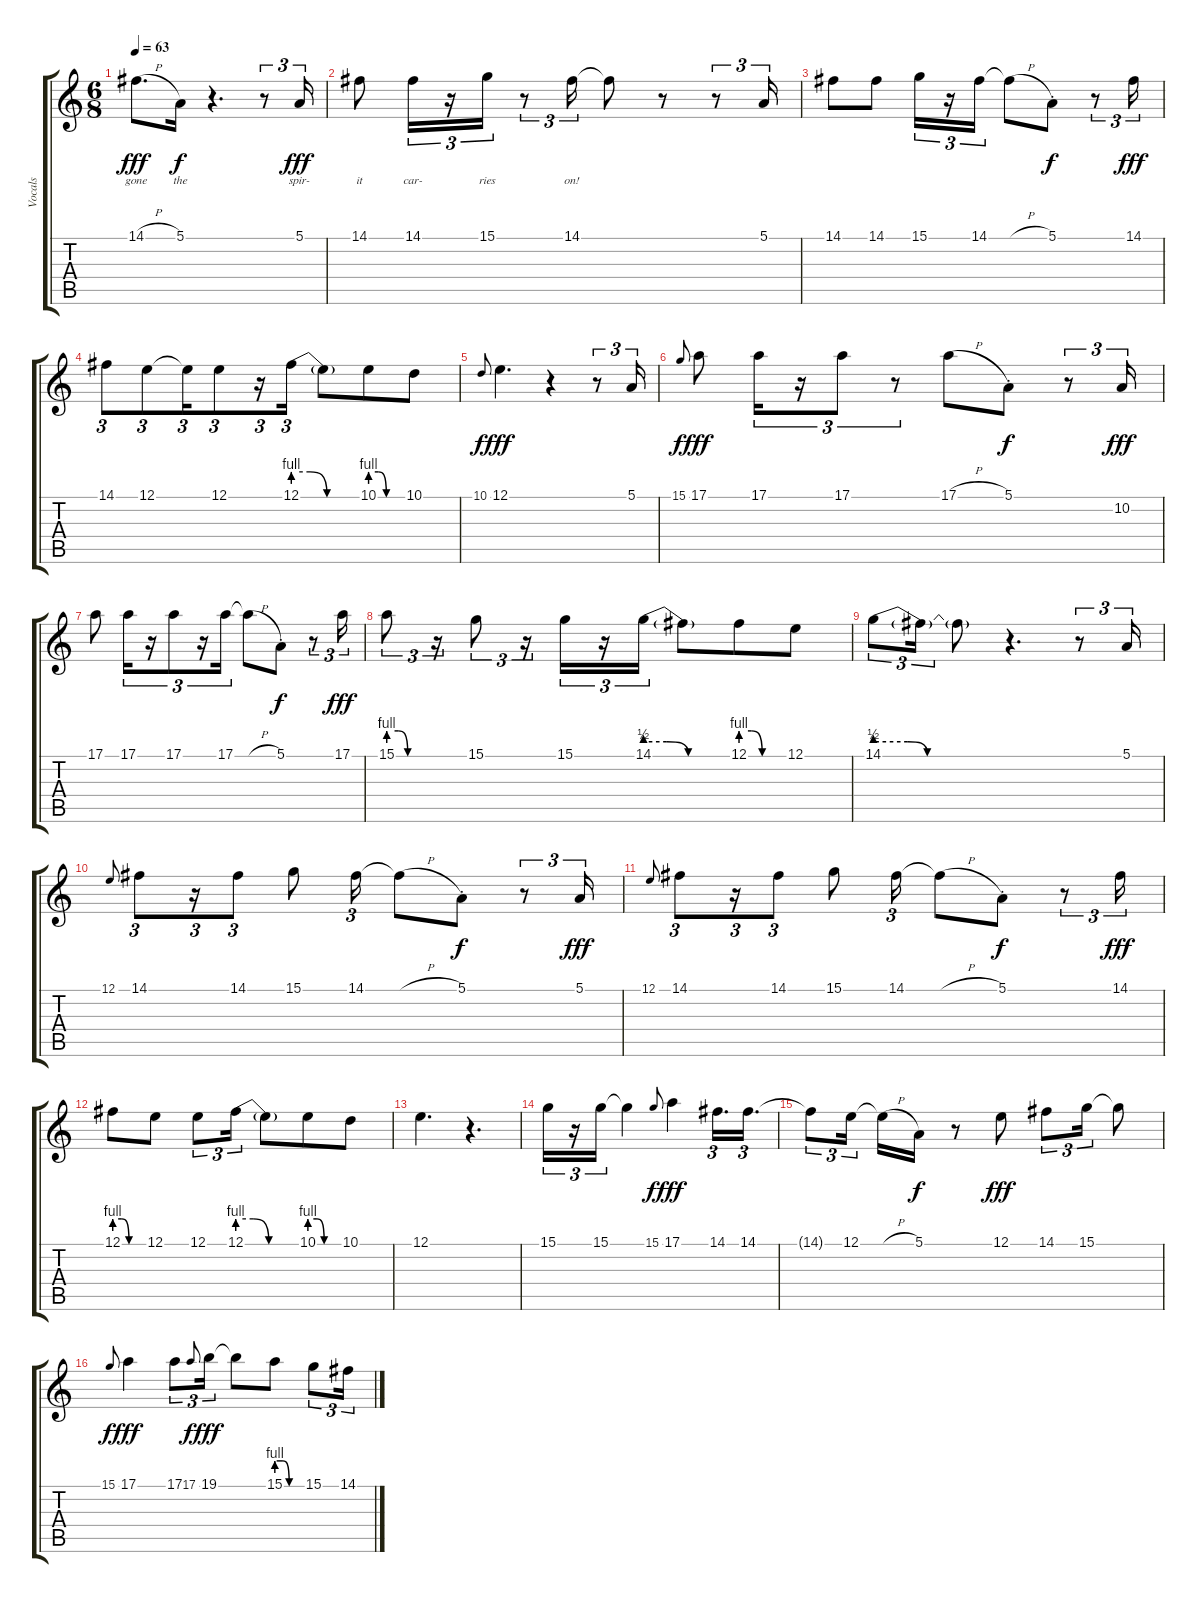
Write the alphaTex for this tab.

\track ("Vocals" "Vocals") {instrument frenchhorn}
\staff {score tabs}
\tuning (E4 B3 G3 D3 A2 E2) {hide}
\ts (6 8)
\tempo 63
\clef g2
\ks c
14.1{h t}.8{d lyrics (0 "gone") lyrics (1 "") lyrics (2 "") lyrics (3 "") lyrics (4 "") dy fff} 5.1.16{lyrics (0 "the") lyrics (1 "") lyrics (2 "") lyrics (3 "") lyrics (4 "") dy f} r.4{d} r.8{tu (3 2)} 5.1.16{tu (3 2) lyrics (0 "spir-") lyrics (1 "") lyrics (2 "") lyrics (3 "") lyrics (4 "") dy fff} |
14.1.8{lyrics (0 "it") lyrics (1 "") lyrics (2 "") lyrics (3 "") lyrics (4 "")} 14.1.16{tu (3 2) lyrics (0 "car-") lyrics (1 "") lyrics (2 "") lyrics (3 "") lyrics (4 "")} r.16{tu (3 2)} 15.1.16{tu (3 2) lyrics (0 "ries") lyrics (1 "") lyrics (2 "") lyrics (3 "") lyrics (4 "")} r.8{tu (3 2)} 14.1.16{tu (3 2) lyrics (0 "on!") lyrics (1 "") lyrics (2 "") lyrics (3 "") lyrics (4 "")} 14.1{t}.8 r.8 r.8{tu (3 2)} 5.1.16{tu (3 2)} |
14.1.8 14.1.8 15.1.16{tu (3 2)} r.16{tu (3 2)} 14.1.16{tu (3 2)} 14.1{h t}.8 5.1{st}.8{dy f} r.8{tu (3 2)} 14.1.16{tu (3 2) dy fff} |
14.1.8{tu (3 2)} 12.1.8{tu (3 2)} 12.1{t}.16{tu (3 2)} 12.1.8{tu (3 2)} r.16{tu (3 2)} 12.1{be (custom 0 4 15 4 30 0 60 0)}.16{tu (3 2)} 12.1{t}.8 10.1{be (custom 0 4 15 4 30 0 60 0)}.8 10.1.8 |
10.1.8{gr onbeat dy f} 12.1.4{d dy fff} r.4 r.8{tu (3 2)} 5.1.16{tu (3 2)} |
15.1.8{gr onbeat dy f} 17.1.8{dy fff} 17.1.16{tu (3 2)} r.16{tu (3 2)} 17.1.8{tu (3 2)} r.8{tu (3 2)} 17.1{h}.8 5.1{st}.8{dy f} r.8{tu (3 2)} 10.2.16{tu (3 2) dy fff} |
17.1.8 17.1.16{tu (3 2)} r.16{tu (3 2)} 17.1.8{tu (3 2)} r.16{tu (3 2)} 17.1.16{tu (3 2)} 17.1{h t}.8 5.1{st}.8{dy f} r.8{tu (3 2)} 17.1.16{tu (3 2) dy fff} |
15.1{be (custom 0 4 15 4 30 0 60 0)}.8{tu (3 2)} r.16{tu (3 2)} 15.1.8{tu (3 2)} r.16{tu (3 2)} 15.1.16{tu (3 2)} r.16{tu (3 2)} 14.1{be (custom 0 2 15 2 30 0 60 0)}.16{tu (3 2)} 14.1{t}.8 12.1{be (custom 0 4 15 4 30 0 60 0)}.8 12.1.8 |
14.1{be (custom 0 2 15 2 24 0 40 0 60 0)}.8{tu (3 2)} 14.1{t}.16{tu (3 2)} 14.1{t}.8 r.4{d} r.8{tu (3 2)} 5.1.16{tu (3 2)} |
12.1.8{gr onbeat} 14.1.8{tu (3 2)} r.16{tu (3 2)} 14.1.8{tu (3 2)} 15.1.8 14.1.16{tu (3 2)} 14.1{h t}.8 5.1{st}.8{dy f} r.8{tu (3 2)} 5.1.16{tu (3 2) dy fff} |
12.1.8{gr onbeat} 14.1.8{tu (3 2)} r.16{tu (3 2)} 14.1.8{tu (3 2)} 15.1.8 14.1.16{tu (3 2)} 14.1{h t}.8 5.1{st}.8{dy f} r.8{tu (3 2)} 14.1.16{tu (3 2) dy fff} |
12.1{be (custom 0 4 15 4 30 0 60 0)}.8 12.1.8 12.1.8{tu (3 2)} 12.1{be (custom 0 4 15 4 30 0 60 0)}.16{tu (3 2)} 12.1{t}.8 10.1{be (custom 0 4 15 4 30 0 60 0)}.8 10.1.8 |
12.1.4{d} r.4{d} |
15.1.16{tu (3 2)} r.16{tu (3 2)} 15.1.16{tu (3 2)} 15.1{t}.4 15.1.8{gr onbeat dy f} 17.1.4{dy fff} 14.1.16{d tu (3 2)} 14.1.16{d tu (3 2)} |
14.1{t}.8{tu (3 2)} 12.1.16{tu (3 2) beam splitsecondary} 12.1{h t}.16 5.1.16{dy f} r.8 12.1.8{dy fff} 14.1.8{tu (3 2)} 15.1.16{tu (3 2)} 15.1{t}.8 |
15.1.8{gr onbeat dy f} 17.1.4{dy fff} 17.1.8{tu (3 2)} 17.1.8{gr onbeat dy f} 19.1.16{tu (3 2) dy fff} 19.1{t}.8 15.1{be (custom 0 4 15 4 30 0 60 0)}.8 15.1.8{tu (3 2)} 14.1.16{tu (3 2)}
